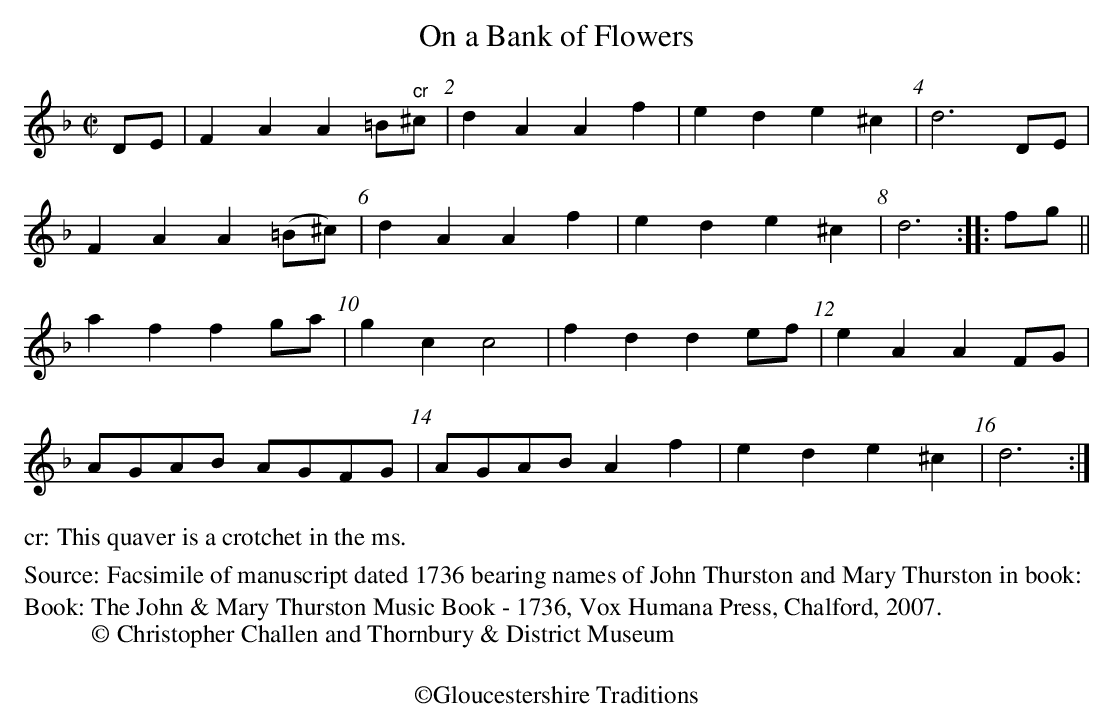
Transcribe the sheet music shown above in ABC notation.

X:1
T:On a Bank of Flowers
L:1/4
M:C|
K:Dm
D/E/ | F A A=B/"^cr"^c/ | d A A f | e d e ^c | d3 D/E/ |
F A A (=B/^c/) | d A A f | e d e ^c |  d3 :: f/g/ ||
a f f g/a/ | g c c2 | f d d e/f/ | e A A F/G/ |
A/G/A/B/ A/G/F/G/ |  A/G/A/B/ A f | e d e ^c | d3 :|
